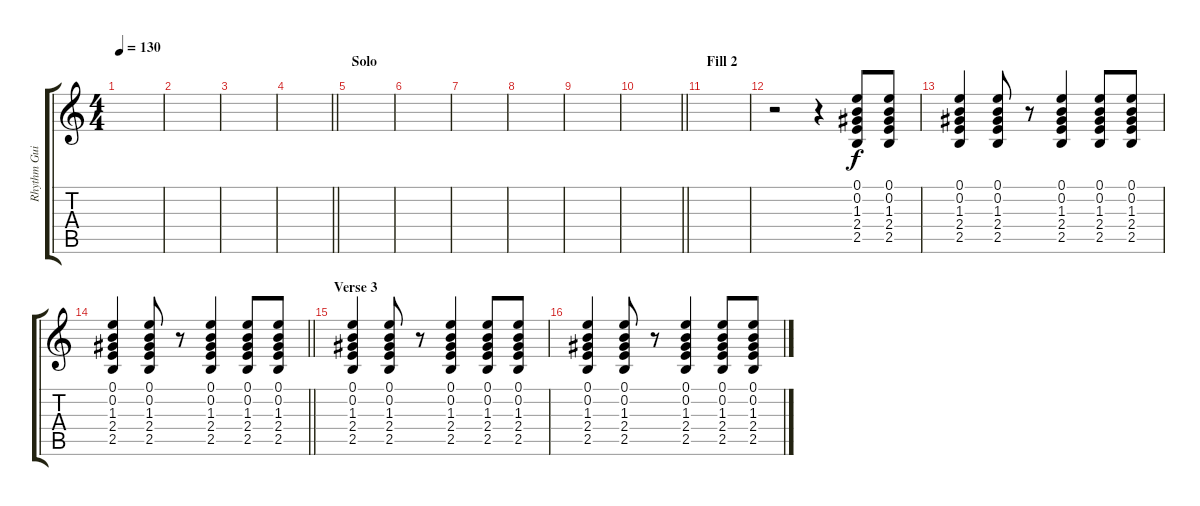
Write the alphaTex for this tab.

\track ("Rhythm Guitar" "Rhythm Gui") {solo instrument electricguitarclean}
\staff {score tabs}
\tuning (E4 B3 G3 D3 A2 E2) {hide}
\ts (4 4)
\tempo 130
\clef g2
\ks c
|
|
|
\barLineRight lightlight
|
\section ("" "Solo")
|
|
|
|
|
\barLineRight lightlight
|
\section ("" "Fill 2")
|
r.2 r.4 (0.1 0.2 1.3 2.4 2.5).8 (0.1 0.2 1.3 2.4 2.5).8 |
(0.1 0.2 1.3 2.4 2.5).4 (0.1 0.2 1.3 2.4 2.5).8 r.8 (0.1 0.2 1.3 2.4 2.5).4 (0.1 0.2 1.3 2.4 2.5).8 (0.1 0.2 1.3 2.4 2.5).8 |
\barLineRight lightlight
(0.1 0.2 1.3 2.4 2.5).4 (0.1 0.2 1.3 2.4 2.5).8 r.8 (0.1 0.2 1.3 2.4 2.5).4 (0.1 0.2 1.3 2.4 2.5).8 (0.1 0.2 1.3 2.4 2.5).8 |
\section ("" "Verse 3")
(0.1 0.2 1.3 2.4 2.5).4 (0.1 0.2 1.3 2.4 2.5).8 r.8 (0.1 0.2 1.3 2.4 2.5).4 (0.1 0.2 1.3 2.4 2.5).8 (0.1 0.2 1.3 2.4 2.5).8 |
(0.1 0.2 1.3 2.4 2.5).4 (0.1 0.2 1.3 2.4 2.5).8 r.8 (0.1 0.2 1.3 2.4 2.5).4 (0.1 0.2 1.3 2.4 2.5).8 (0.1 0.2 1.3 2.4 2.5).8
